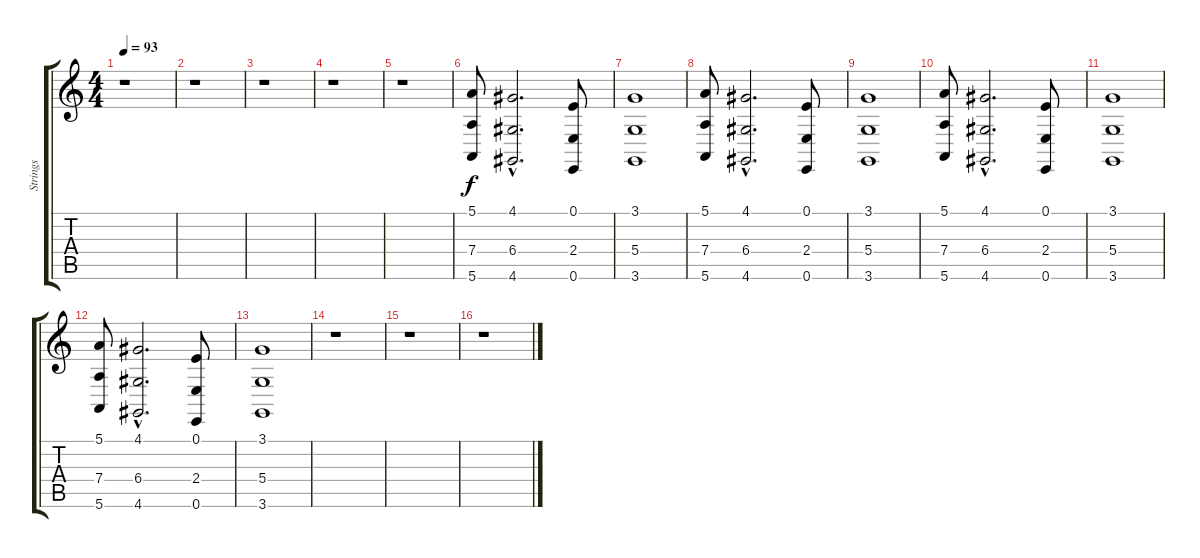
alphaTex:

\track ("Strings" "Strings") {instrument stringensemble2}
\staff {score tabs}
\tuning (E4 B3 G3 D3 A2 E2) {hide}
\ts (4 4)
\tempo 93
\clef g2
\ks c
r.1{dy f} |
r.1 |
r.1 |
r.1 |
r.1 |
(5.1 7.4 5.6).8 (4.1{hac} 6.4{hac} 4.6{hac}).2{d} (0.1 2.4 0.6).8 |
(3.1 5.4 3.6).1 |
(5.1 7.4 5.6).8 (4.1{hac} 6.4{hac} 4.6{hac}).2{d} (0.1 2.4 0.6).8 |
(3.1 5.4 3.6).1 |
(5.1 7.4 5.6).8 (4.1{hac} 6.4{hac} 4.6{hac}).2{d} (0.1 2.4 0.6).8 |
(3.1 5.4 3.6).1 |
(5.1 7.4 5.6).8 (4.1{hac} 6.4{hac} 4.6{hac}).2{d} (0.1 2.4 0.6).8 |
(3.1 5.4 3.6).1 |
r.1 |
r.1 |
r.1
